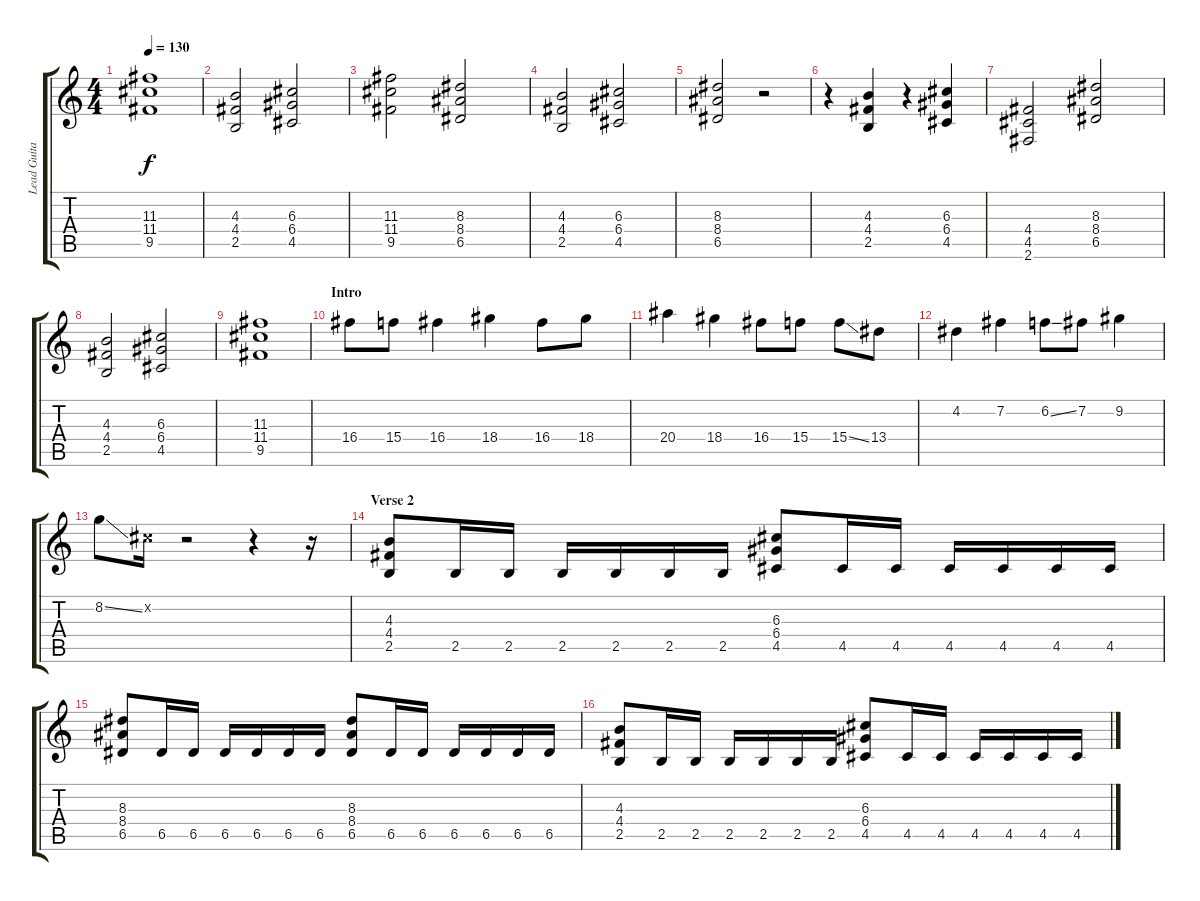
\track ("Lead Guitar" "Lead Guita") {instrument distortionguitar}
\staff {score tabs}
\tuning (E4 B3 G3 D3 A2 E2) {hide}
\ts (4 4)
\tempo 130
\clef g2
\ks c
(11.3 11.4 9.5).1{dy f} |
(4.3 4.4 2.5).2 (6.3 6.4 4.5).2 |
(11.3 11.4 9.5).2 (8.3 8.4 6.5).2 |
(4.3 4.4 2.5).2 (6.3 6.4 4.5).2 |
(8.3 8.4 6.5).2 r.2 |
r.4 (4.3 4.4 2.5).4 r.4 (6.3 6.4 4.5).4 |
(4.4 4.5 2.6).2 (8.3 8.4 6.5).2 |
(4.3 4.4 2.5).2 (6.3 6.4 4.5).2 |
(11.3 11.4 9.5).1 |
\section ("" "Intro")
16.4.8 15.4.8 16.4.4 18.4.4 16.4.8 18.4.8 |
20.4.4 18.4.4 16.4.8 15.4.8 15.4{ss}.8 13.4.8 |
4.2.4 7.2.4 6.2{ss}.8 7.2.8 9.2.4 |
8.2{ss}.8 2.2{x}.16 r.2 r.4 r.16 |
\section ("" "Verse 2")
(4.3 4.4 2.5).8 2.5.16 2.5.16 2.5.16 2.5.16 2.5.16 2.5.16 (6.3 6.4 4.5).8 4.5.16 4.5.16 4.5.16 4.5.16 4.5.16 4.5.16 |
(8.3 8.4 6.5).8 6.5.16 6.5.16 6.5.16 6.5.16 6.5.16 6.5.16 (8.3 8.4 6.5).8 6.5.16 6.5.16 6.5.16 6.5.16 6.5.16 6.5.16 |
(4.3 4.4 2.5).8 2.5.16 2.5.16 2.5.16 2.5.16 2.5.16 2.5.16 (6.3 6.4 4.5).8 4.5.16 4.5.16 4.5.16 4.5.16 4.5.16 4.5.16
